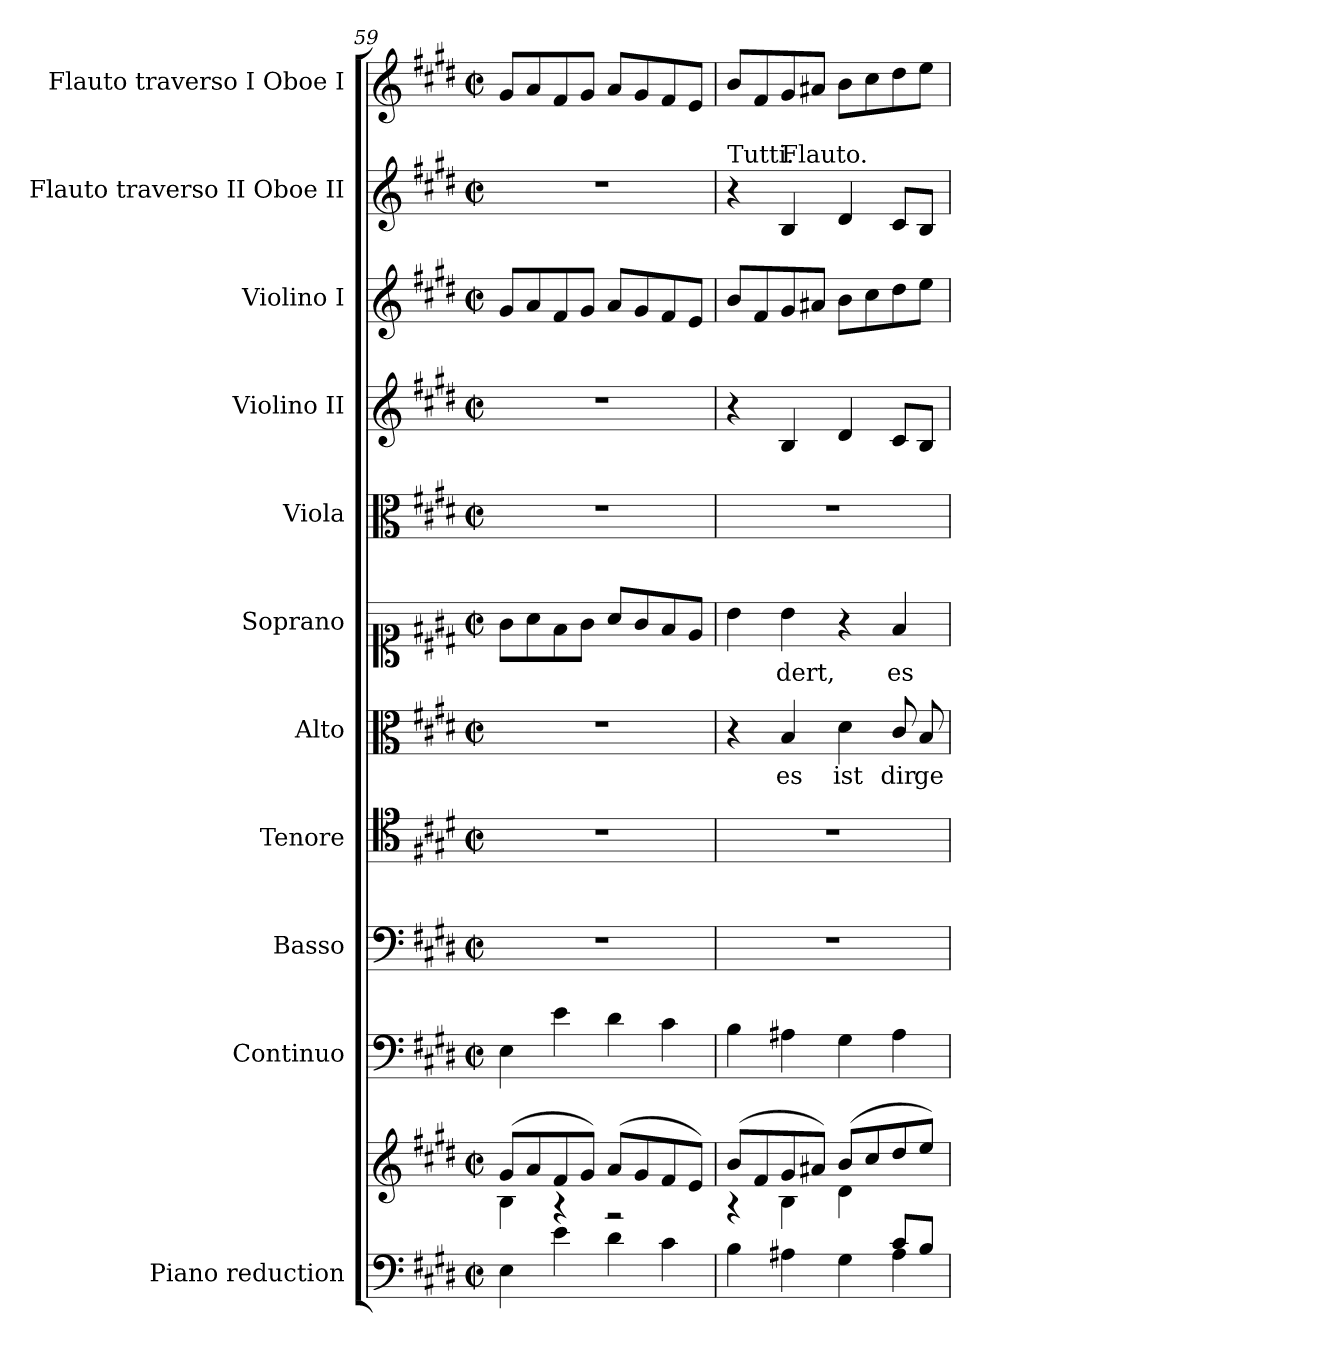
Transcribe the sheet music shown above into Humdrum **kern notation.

**kern	**kern	**kern	**kern	**kern	**kern	**text	**kern	**text	**kern	**kern	**kern	**kern	**kern
*part11	*part11	*part10	*part9	*part8	*part7	*part7	*part6	*part6	*part5	*part4	*part3	*part2	*part1
*staff12	*staff11	*staff10	*staff9	*staff8	*staff7	*staff7	*staff6	*staff6	*staff5	*staff4	*staff3	*staff2	*staff1
*I"Piano reduction	*	*I"Continuo	*I"Basso	*I"Tenore	*I"Alto	*	*I"Soprano	*	*I"Viola	*I"Violino II	*I"Violino I	*I"Flauto traverso II Oboe II	*I"Flauto traverso I Oboe I
*I'Pno	*	*	*	*	*	*	*	*	*	*	*	*I'Ob	*I'Ob
*clefF4	*clefG2	*clefF4	*clefF4	*clefC4	*clefC3	*	*clefC1	*	*clefC3	*clefG2	*clefG2	*clefG2	*clefG2
*k[f#c#g#d#]	*k[f#c#g#d#]	*k[f#c#g#d#]	*k[f#c#g#d#]	*k[f#c#g#d#]	*k[f#c#g#d#]	*	*k[f#c#g#d#]	*	*k[f#c#g#d#]	*k[f#c#g#d#]	*k[f#c#g#d#]	*k[f#c#g#d#]	*k[f#c#g#d#]
*M2/2	*M2/2	*M2/2	*M2/2	*M2/2	*M2/2	*	*M2/2	*	*M2/2	*M2/2	*M2/2	*M2/2	*M2/2
*met(c|)	*met(c|)	*met(c|)	*met(c|)	*met(c|)	*met(c|)	*	*met(c|)	*	*met(c|)	*met(c|)	*met(c|)	*met(c|)	*met(c|)
=59	=59	=59	=59	=59	=59	=59	=59	=59	=59	=59	=59	=59	=59
*	*^	*	*	*	*	*	*	*	*	*	*	*	*
4E\	(8g#/L	4B\	4E\	1r	1r	1r	.	8g#\L	.	1r	1r	8g#/L	1r	8g#/L
.	8a/	.	.	.	.	.	.	8a\	.	.	.	8a/	.	8a/
4e\	8f#/	4r	4e\	.	.	.	.	8f#\	.	.	.	8f#/	.	8f#/
.	8g#/J)	.	.	.	.	.	.	8g#\J	.	.	.	8g#/J	.	8g#/J
4d#\	(8a/L	2r	4d#\	.	.	.	.	8a/L	.	.	.	8a/L	.	8a/L
.	8g#/	.	.	.	.	.	.	8g#/	.	.	.	8g#/	.	8g#/
4c#\	8f#/	.	4c#\	.	.	.	.	8f#/	.	.	.	8f#/	.	8f#/
.	8e/J)	.	.	.	.	.	.	8e/J	.	.	.	8e/J	.	8e/J
=60	=60	=60	=60	=60	=60	=60	=60	=60	=60	=60	=60	=60	=60	=60
*^	*	*	*	*	*	*	*	*	*	*	*	*	*	*
!	!	!	!	!	!	!	!	!	!	!	!	!	!	!LO:TX:a:t=Tutti.	!
2.ryy	4B\	(8b/L	4r	4B\	1r	1r	4r	.	4b\	.	1r	4r	8b/L	4r	8b/L
.	.	8f#/	.	.	.	.	.	.	.	.	.	.	8f#/	.	8f#/
!	!	!	!	!	!	!	!	!	!	!	!	!	!	!LO:TX:a:t=Flauto.	!
!	!	!	!	!	!	!	!	!LO:LY:b	!	!LO:LY:b	!	!	!	!	!
.	4A#X\	8g#/	4B\	4A#X\	.	.	4B/	es	4b\	-dert,	.	4B/	8g#/	4B/	8g#/
.	.	8a#X/J)	.	.	.	.	.	.	.	.	.	.	8a#X/J	.	8a#X/J
!	!	!	!	!	!	!	!	!LO:LY:b	!	!	!	!	!	!	!
.	4G#\	(8b/L	4d#\	4G#\	.	.	4d#\	ist	4r	.	.	4d#/	8b\L	4d#/	8b\L
.	.	8cc#/	.	.	.	.	.	.	.	.	.	.	8cc#\	.	8cc#\
!	!	!	!	!	!	!	!	!LO:LY:b	!	!LO:LY:b	!	!	!	!	!
8c#/L	4A#\	8dd#/	4ryy	4A#\	.	.	8c#/	dir	4f#/	es	.	8c#/L	8dd#\	8c#/L	8dd#\
!	!	!	!	!	!	!	!	!LO:LY:b	!	!	!	!	!	!	!
8B/J	.	8ee/J)	.	.	.	.	8B/	ge-	.	.	.	8B/J	8ee\J	8B/J	8ee\J
*v	*v	*	*	*	*	*	*	*	*	*	*	*	*	*	*
*	*v	*v	*	*	*	*	*	*	*	*	*	*	*	*
=	=	=	=	=	=	=	=	=	=	=	=	=	=
*-	*-	*-	*-	*-	*-	*-	*-	*-	*-	*-	*-	*-	*-
